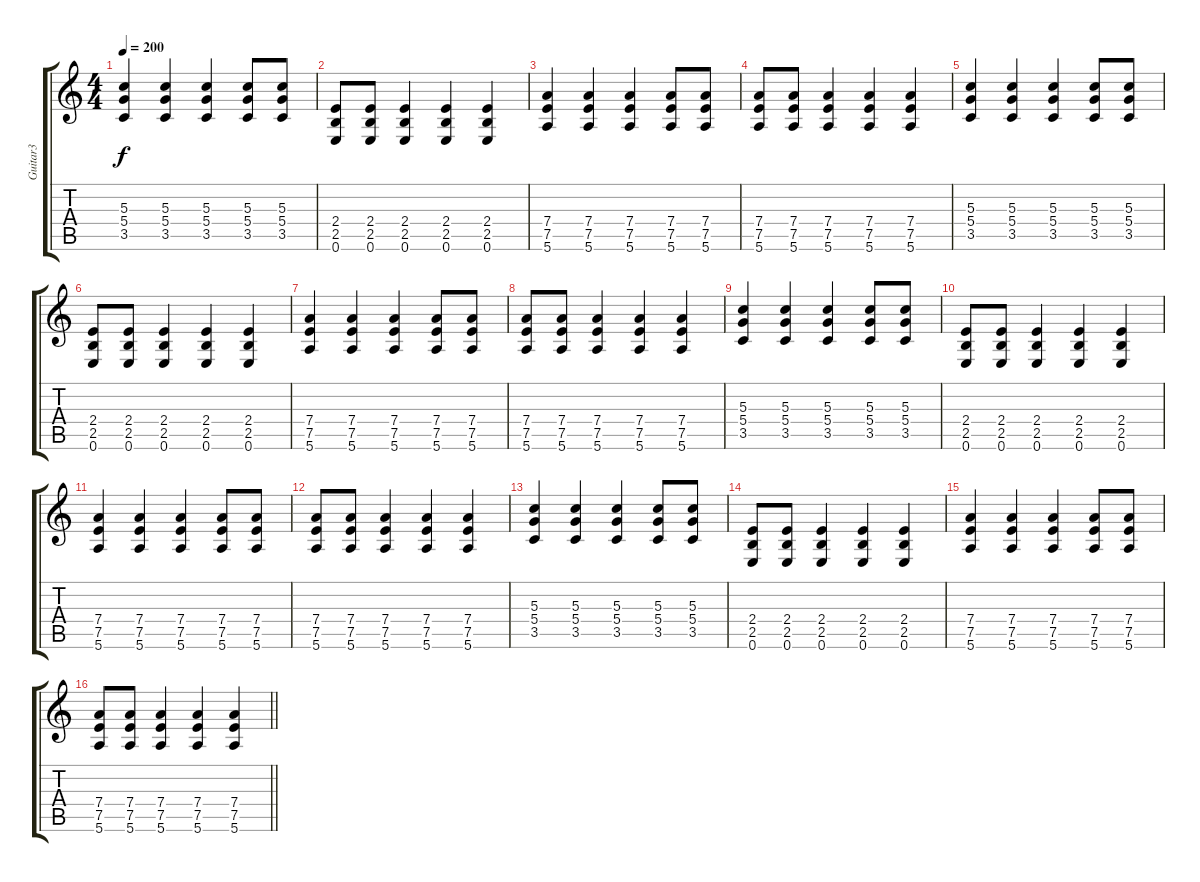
\track ("Guitar3" "Guitar3") {instrument overdrivenguitar}
\staff {score tabs}
\tuning (E4 B3 G3 D3 A2 E2) {hide}
\ts (4 4)
\tempo 200
\clef g2
\ks c
(5.3 5.4 3.5).4{dy f} (5.3 5.4 3.5).4 (5.3 5.4 3.5).4 (5.3 5.4 3.5).8 (5.3 5.4 3.5).8 |
(2.4 2.5 0.6).8 (2.4 2.5 0.6).8 (2.4 2.5 0.6).4 (2.4 2.5 0.6).4 (2.4 2.5 0.6).4 |
(7.4 7.5 5.6).4 (7.4 7.5 5.6).4 (7.4 7.5 5.6).4 (7.4 7.5 5.6).8 (7.4 7.5 5.6).8 |
(7.4 7.5 5.6).8 (7.4 7.5 5.6).8 (7.4 7.5 5.6).4 (7.4 7.5 5.6).4 (7.4 7.5 5.6).4 |
(5.3 5.4 3.5).4 (5.3 5.4 3.5).4 (5.3 5.4 3.5).4 (5.3 5.4 3.5).8 (5.3 5.4 3.5).8 |
(2.4 2.5 0.6).8 (2.4 2.5 0.6).8 (2.4 2.5 0.6).4 (2.4 2.5 0.6).4 (2.4 2.5 0.6).4 |
(7.4 7.5 5.6).4 (7.4 7.5 5.6).4 (7.4 7.5 5.6).4 (7.4 7.5 5.6).8 (7.4 7.5 5.6).8 |
(7.4 7.5 5.6).8 (7.4 7.5 5.6).8 (7.4 7.5 5.6).4 (7.4 7.5 5.6).4 (7.4 7.5 5.6).4 |
(5.3 5.4 3.5).4 (5.3 5.4 3.5).4 (5.3 5.4 3.5).4 (5.3 5.4 3.5).8 (5.3 5.4 3.5).8 |
(2.4 2.5 0.6).8 (2.4 2.5 0.6).8 (2.4 2.5 0.6).4 (2.4 2.5 0.6).4 (2.4 2.5 0.6).4 |
(7.4 7.5 5.6).4 (7.4 7.5 5.6).4 (7.4 7.5 5.6).4 (7.4 7.5 5.6).8 (7.4 7.5 5.6).8 |
(7.4 7.5 5.6).8 (7.4 7.5 5.6).8 (7.4 7.5 5.6).4 (7.4 7.5 5.6).4 (7.4 7.5 5.6).4 |
(5.3 5.4 3.5).4 (5.3 5.4 3.5).4 (5.3 5.4 3.5).4 (5.3 5.4 3.5).8 (5.3 5.4 3.5).8 |
(2.4 2.5 0.6).8 (2.4 2.5 0.6).8 (2.4 2.5 0.6).4 (2.4 2.5 0.6).4 (2.4 2.5 0.6).4 |
(7.4 7.5 5.6).4 (7.4 7.5 5.6).4 (7.4 7.5 5.6).4 (7.4 7.5 5.6).8 (7.4 7.5 5.6).8 |
\barLineRight lightlight
(7.4 7.5 5.6).8 (7.4 7.5 5.6).8 (7.4 7.5 5.6).4 (7.4 7.5 5.6).4 (7.4 7.5 5.6).4
